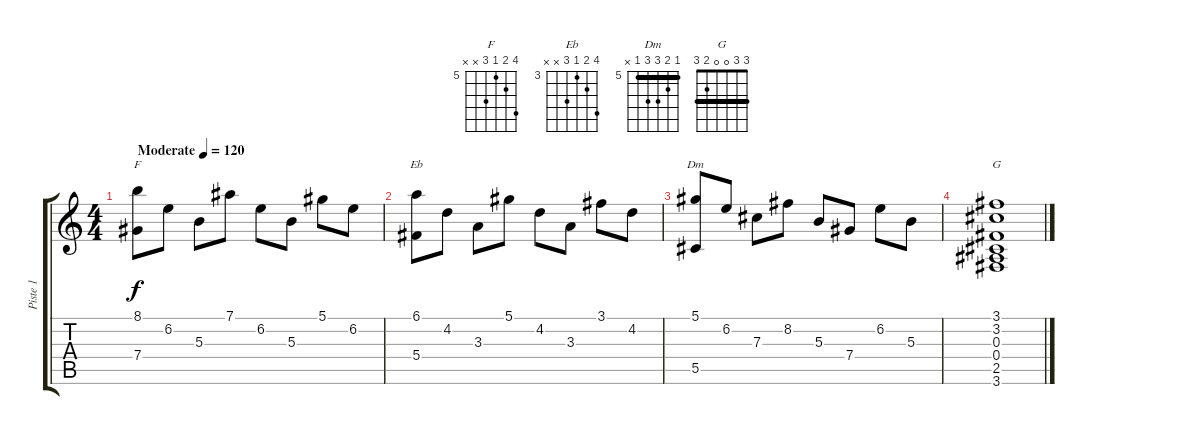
\track ("Piste 1" "Piste 1") {instrument acousticguitarsteel}
\staff {score tabs}
\tuning (Eb4 Bb3 Gb3 Db3 Ab2 Eb2) {hide}
\chord ("F" 8 6 5 7 x x) {firstfret 5 barre 5}
\chord ("Eb" 6 4 3 5 x x) {firstfret 3 barre 3}
\chord ("Dm" 5 6 7 7 5 x) {firstfret 5 barre 5}
\chord ("G" 3 3 0 0 2 3) {barre 3}
\ts (4 4)
\tempo (120 "Moderate")
\clef g2
\ks c
(8.1 7.4).8{ch "F" dy f instrument acousticguitarsteel} 6.2.8 5.3.8 7.1.8 6.2.8 5.3.8 5.1.8 6.2.8 |
(6.1 5.4).8{ch "Eb"} 4.2.8 3.3.8 5.1.8 4.2.8 3.3.8 3.1.8 4.2.8 |
(5.1 5.5).8{ch "Dm"} 6.2.8 7.3.8 8.2.8 5.3.8 7.4.8 6.2.8 5.3.8 |
(3.1 3.2 0.3 0.4 2.5 3.6).1{ch "G"}
